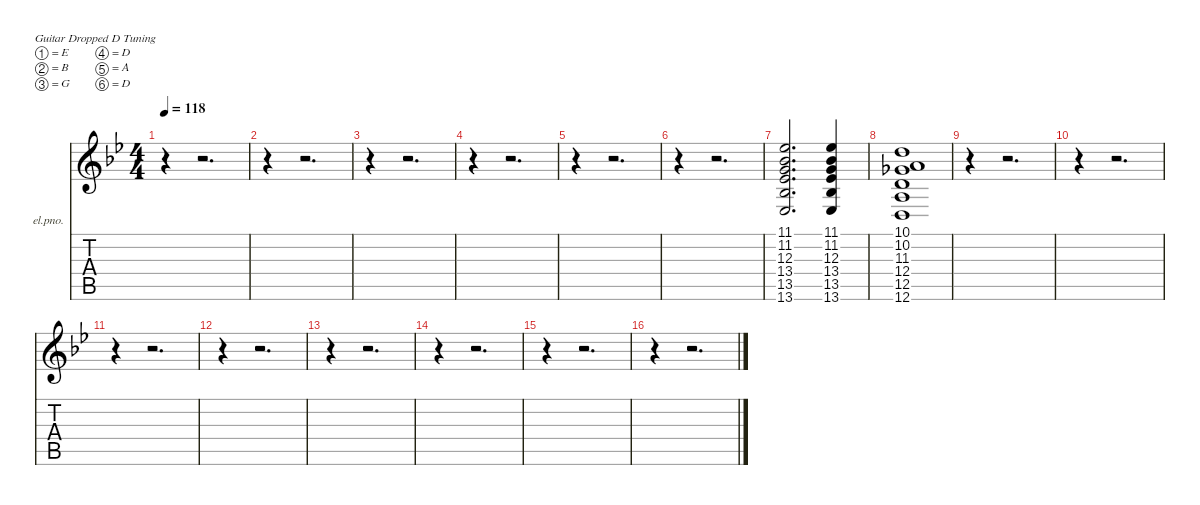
\defaultSystemsLayout 4
\hideDynamics
\bracketExtendMode nobrackets
\firstSystemTrackNameOrientation horizontal
\otherSystemsTrackNameOrientation horizontal
\track ("Piano" "el.pno.") {instrument electricpiano1}
\staff {score tabs}
\tuning (E4 B3 G3 D3 A2 D2)
\ts (4 4)
\tempo 118
\clef g2
\ks gminor
r.4{dy f} r.2{d} |
r.4 r.2{d} |
r.4 r.2{d} |
r.4 r.2{d} |
r.4 r.2{d} |
r.4 r.2{d} |
(11.1{acc b} 11.2{acc b} 12.3{acc forcenatural} 13.4{acc b} 13.5{acc b} 13.6{acc b}).2{d} (11.1{acc b} 11.2{acc b} 12.3{acc forcenatural} 13.4{acc b} 13.5{acc b} 13.6{acc b}).4 |
(10.1{acc forcenatural} 10.2{acc forcenatural} 11.3{acc b} 12.4{acc forcenatural} 12.5{acc forcenatural} 12.6{acc forcenatural}).1 |
r.4 r.2{d} |
r.4 r.2{d} |
r.4 r.2{d} |
r.4 r.2{d} |
r.4 r.2{d} |
r.4 r.2{d} |
r.4 r.2{d} |
r.4 r.2{d}
